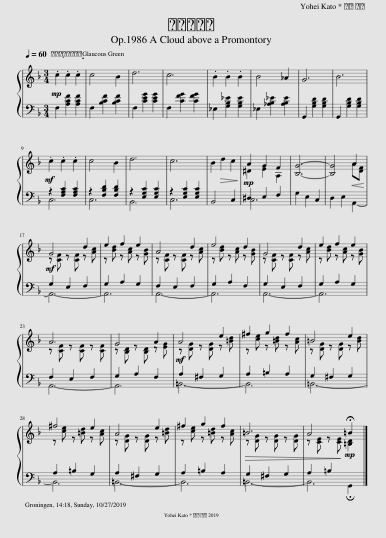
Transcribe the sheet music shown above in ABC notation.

X:1
%%score { ( 1 4 ) | ( 2 3 ) }
L:1/8
Q:1/4=60
M:3/4
I:linebreak $
K:F
V:1 treble
V:4 treble
V:2 bass
V:3 bass
V:1
!mp! .c2 .c2 .c2 | c4 B2 | d6 | c6 | .B2 .B2 .B2 | %5
 B4 _A2 | G6 | B6 |$!mf! .c2 .c2 .c2 | c4 B2 | %10
 d6 | c6 | B2!>(! d2 c2!>)! |!mp! A2 G2 F2 | [B,G]6- | %15
 [B,G]4!<(! A2!<)! |$!mf! G4 d2 | e2 f2 e2 | A4 d2 | e4 d2 | %20
 G4 d2 | e2 f2 e2 |$ A6 | G4 A2 |!mf! A4 e2 | %25
 ^f2 g2 f2 | =B4 e2 |$ ^f4 e2 | A4 e2 | ^f2 g2 f2 | %30
!>(! =B6!>)! | A4!mp! !fermata!=B2 |] %32
V:2
 F,2 [A,CF]2 [A,CF]2 | F,2 [B,CF]2 [B,CF]2 | F,2 [CEG]2 [CEG]2 | F,2 [CFG]2 [CFG]2 | _E,2 [G,B,_E]2 [G,B,E]2 | %5
 _E,2 [_A,B,_E]2 [A,B,E]2 | G,,2 [G,B,D]2 [G,B,D]2 | G,,2 [G,B,D]2 [G,B,D]2 |$ C,6 | C,6 | %10
 B,,6 | C,6 | B,,4 C,2 | ^D,2 E,2 F,2 | G,2 E,2 C,2 | %15
 D,2 E,2 A,,2- |$ A,,6- | A,,6 | A,,6- | A,,6 | %20
 A,,6- | A,,6 |$ A,,6- | A,,6 | =B,,6- | %25
 B,,6 | =B,,6- |$ B,,6 | =B,,6- | B,,6 | %30
 =B,,6- | B,,6 |] %32
V:3
 x6 | x6 | x6 | x6 | x6 | %5
 x6 | x6 | x6 |$ z2 [F,A,C]2 [F,A,C]2 | z2 [F,B,D]2 [F,B,D]2 | %10
 z2 [E,G,C]2 [E,G,C]2 | z2 [E,G,C]2 [E,G,C]2 | x6 | C,6 | x6 | %15
 x6 |$ G,2 E,2 F,2 | G,2 A,2 G,2 | F,2 E,2 F,2 | G,2 A,2 F,2 | %20
 G,2 E,2 F,2 | G,2 A,2 G,2 |$ F,2 E,2 F,2 | G,2 A,2 F,2 | A,2 ^F,2 G,2 | %25
 A,2 =B,2 A,2 | G,2 ^F,2 G,2 |$ A,2 =B,2 G,2 | A,2 ^F,2 G,2 | A,2 =B,2 A,2 | %30
 G,2 ^F,2 G,2 | A,2 =B,2 !fermata!G,,2 |] %32
V:4
 x6 | x6 | x6 | x6 | x6 | %5
 x6 | x6 | x6 |$ x6 | x6 | %10
 x6 | x6 | x6 | ^D2 E2 A,2 | x6 | %15
 x4 A[DF] |$ z [CF] z [CF] z [Ac] | z [Bd] z [Ac] z [GB] | z [CF] z [CF] z [Ac] | z [Bd] z [Ac] z [GB] | %20
 z [CF] z [CF] z [Ac] | z [Bd] z [Ac] z [GB] |$ z [CF] z [CF] z [CF] | z [B,D] z [B,D] z [EG] | z [DG] z [DG] z [=Bd] | %25
 z [ce] z [=Bd] z [Ac] | z [DG] z [DG] z [=Bd] |$ z [ce] z [=Bd] z [Ac] | z [DG] z [DG] z [=Bd] | z [ce] z [=Bd] z [Ac] | %30
 z [DG] z [DG] z [DG] | z [CE] z [CE] [=B,D]2 |] %32
